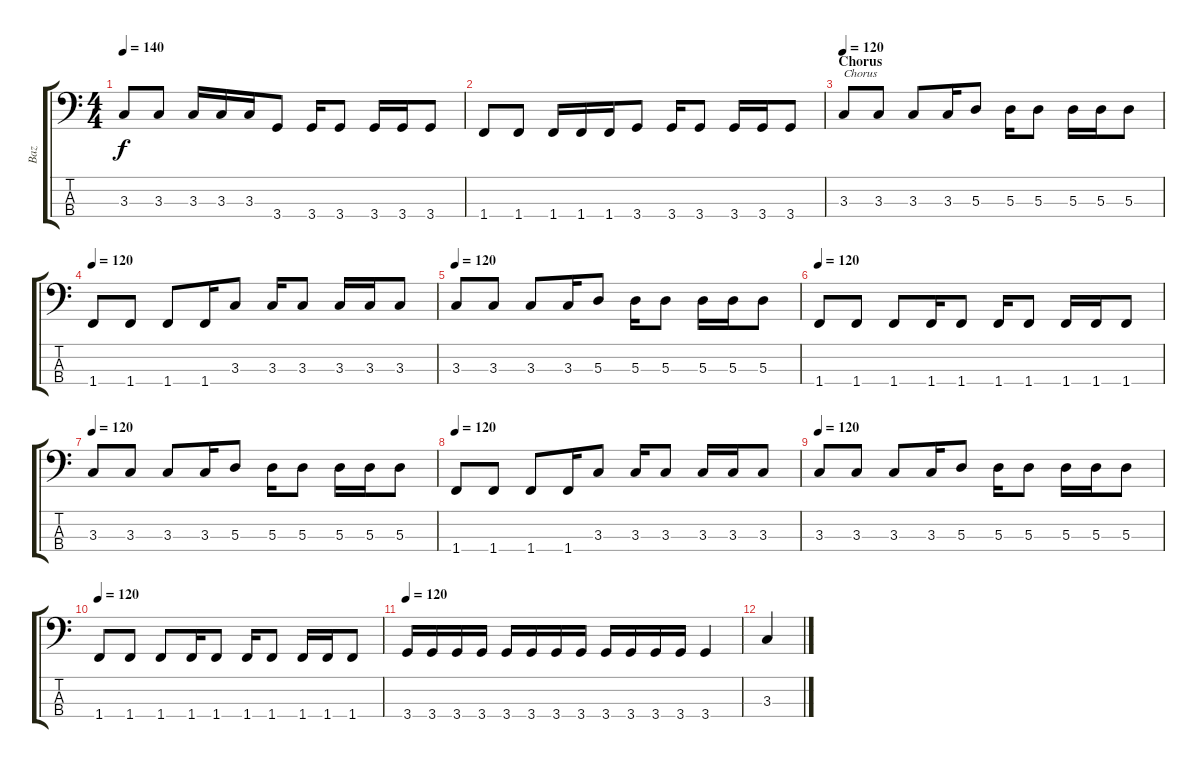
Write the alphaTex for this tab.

\track ("Baz" "Baz") {instrument electricbassfinger}
\staff {score tabs}
\tuning (G2 D2 A1 E1) {hide}
\ts (4 4)
\tempo 140
\clef f4
\ks c
3.3.8{dy f volume 10} 3.3.8 3.3.16 3.3.16 3.3.16 3.4.8 3.4.16 3.4.8 3.4.16 3.4.16 3.4.8 |
1.4.8 1.4.8 1.4.16 1.4.16 1.4.16 3.4.8 3.4.16 3.4.8 3.4.16 3.4.16 3.4.8 |
\section ("" "Chorus")
\tempo 140
\tempo 120
3.3.8{txt "Chorus" volume 10} 3.3.8 3.3.8 3.3.16 5.3.8 5.3.16 5.3.8 5.3.16 5.3.16 5.3.8 |
\tempo 120
1.4.8 1.4.8 1.4.8 1.4.16 3.3.8 3.3.16 3.3.8 3.3.16 3.3.16 3.3.8 |
\tempo 120
3.3.8{volume 10} 3.3.8 3.3.8 3.3.16 5.3.8 5.3.16 5.3.8 5.3.16 5.3.16 5.3.8 |
\tempo 120
1.4.8 1.4.8 1.4.8 1.4.16 1.4.8 1.4.16 1.4.8 1.4.16 1.4.16 1.4.8 |
\tempo 120
3.3.8{volume 10} 3.3.8 3.3.8 3.3.16 5.3.8 5.3.16 5.3.8 5.3.16 5.3.16 5.3.8 |
\tempo 120
1.4.8 1.4.8 1.4.8 1.4.16 3.3.8 3.3.16 3.3.8 3.3.16 3.3.16 3.3.8 |
\tempo 120
3.3.8{volume 10} 3.3.8 3.3.8 3.3.16 5.3.8 5.3.16 5.3.8 5.3.16 5.3.16 5.3.8 |
\tempo 120
1.4.8 1.4.8 1.4.8 1.4.16 1.4.8 1.4.16 1.4.8 1.4.16 1.4.16 1.4.8 |
\tempo 120
3.4.16 3.4.16 3.4.16 3.4.16 3.4.16 3.4.16 3.4.16 3.4.16 3.4.16 3.4.16 3.4.16 3.4.16 3.4.4 |
3.3.4
